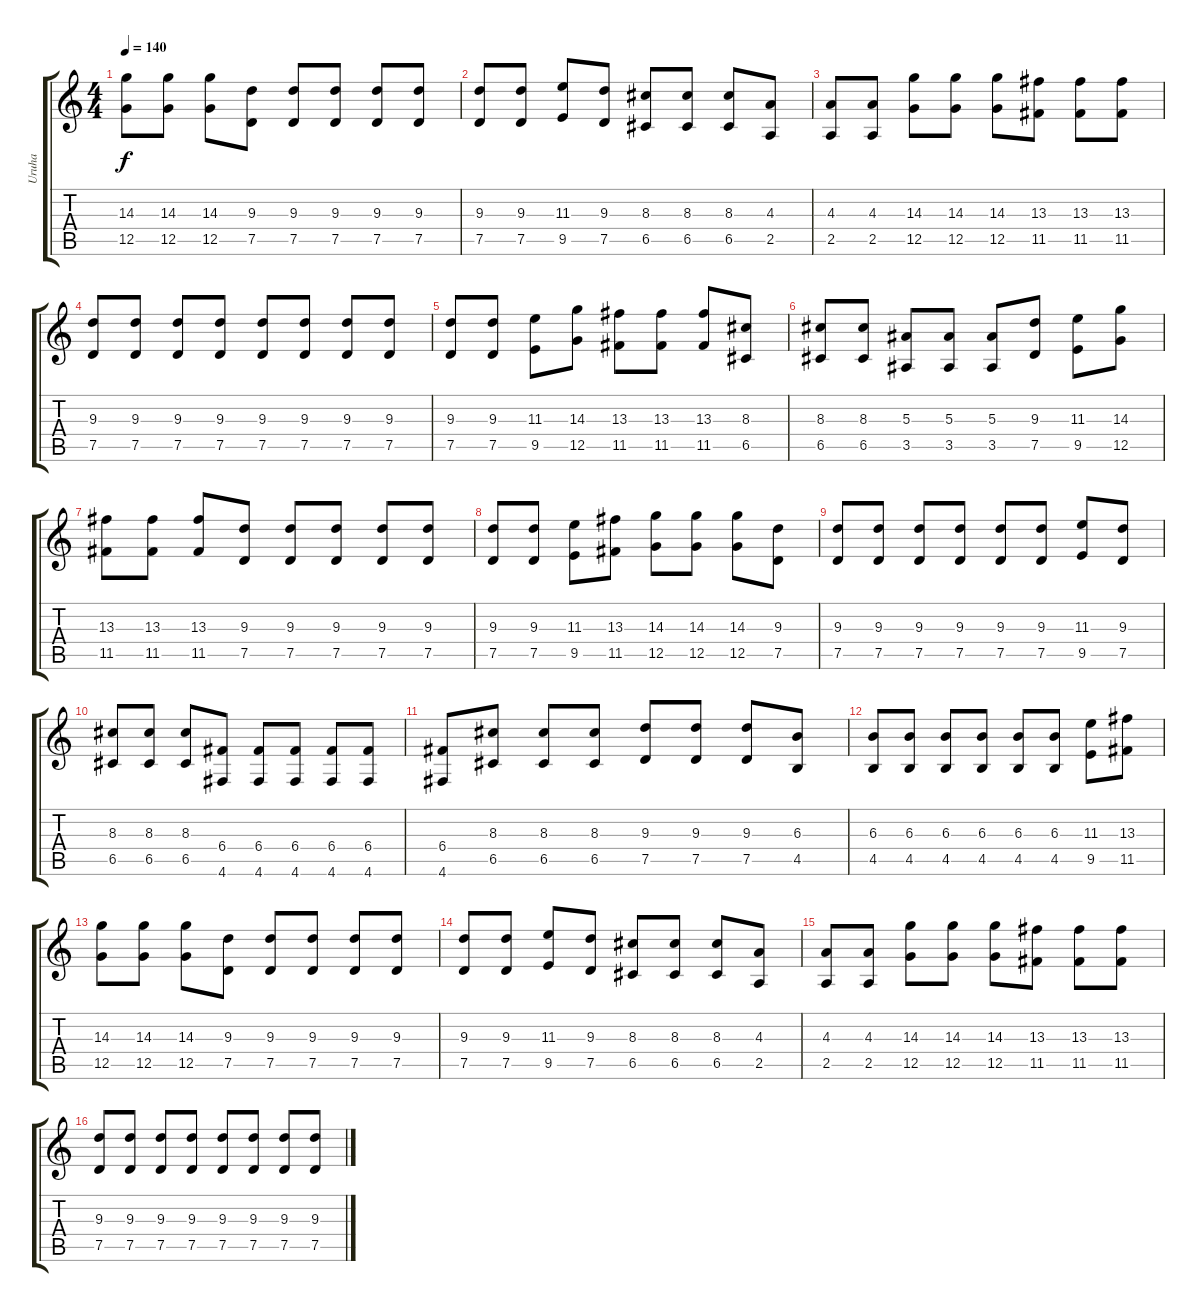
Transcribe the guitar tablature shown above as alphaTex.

\track ("Uruha" "Uruha") {instrument distortionguitar}
\staff {score tabs}
\tuning (D4 A3 F3 C3 G2 D2) {hide}
\ts (4 4)
\tempo 140
\clef g2
\ks c
(14.3 12.5).8{dy f} (14.3 12.5).8 (14.3 12.5).8 (9.3 7.5).8 (9.3 7.5).8 (9.3 7.5).8 (9.3 7.5).8 (9.3 7.5).8 |
(9.3 7.5).8 (9.3 7.5).8 (11.3 9.5).8 (9.3 7.5).8 (8.3 6.5).8 (8.3 6.5).8 (8.3 6.5).8 (4.3 2.5).8 |
(4.3 2.5).8 (4.3 2.5).8 (14.3 12.5).8 (14.3 12.5).8 (14.3 12.5).8 (13.3 11.5).8 (13.3 11.5).8 (13.3 11.5).8 |
(9.3 7.5).8 (9.3 7.5).8 (9.3 7.5).8 (9.3 7.5).8 (9.3 7.5).8 (9.3 7.5).8 (9.3 7.5).8 (9.3 7.5).8 |
(9.3 7.5).8 (9.3 7.5).8 (11.3 9.5).8 (14.3 12.5).8 (13.3 11.5).8 (13.3 11.5).8 (13.3 11.5).8 (8.3 6.5).8 |
(8.3 6.5).8 (8.3 6.5).8 (5.3 3.5).8 (5.3 3.5).8 (5.3 3.5).8 (9.3 7.5).8 (11.3 9.5).8 (14.3 12.5).8 |
(13.3 11.5).8 (13.3 11.5).8 (13.3 11.5).8 (9.3 7.5).8 (9.3 7.5).8 (9.3 7.5).8 (9.3 7.5).8 (9.3 7.5).8 |
(9.3 7.5).8 (9.3 7.5).8 (11.3 9.5).8 (13.3 11.5).8 (14.3 12.5).8 (14.3 12.5).8 (14.3 12.5).8 (9.3 7.5).8 |
(9.3 7.5).8 (9.3 7.5).8 (9.3 7.5).8 (9.3 7.5).8 (9.3 7.5).8 (9.3 7.5).8 (11.3 9.5).8 (9.3 7.5).8 |
(8.3 6.5).8 (8.3 6.5).8 (8.3 6.5).8 (6.4 4.6).8 (6.4 4.6).8 (6.4 4.6).8 (6.4 4.6).8 (6.4 4.6).8 |
(6.4 4.6).8 (8.3 6.5).8 (8.3 6.5).8 (8.3 6.5).8 (9.3 7.5).8 (9.3 7.5).8 (9.3 7.5).8 (6.3 4.5).8 |
(6.3 4.5).8 (6.3 4.5).8 (6.3 4.5).8 (6.3 4.5).8 (6.3 4.5).8 (6.3 4.5).8 (11.3 9.5).8 (13.3 11.5).8 |
(14.3 12.5).8 (14.3 12.5).8 (14.3 12.5).8 (9.3 7.5).8 (9.3 7.5).8 (9.3 7.5).8 (9.3 7.5).8 (9.3 7.5).8 |
(9.3 7.5).8 (9.3 7.5).8 (11.3 9.5).8 (9.3 7.5).8 (8.3 6.5).8 (8.3 6.5).8 (8.3 6.5).8 (4.3 2.5).8 |
(4.3 2.5).8 (4.3 2.5).8 (14.3 12.5).8 (14.3 12.5).8 (14.3 12.5).8 (13.3 11.5).8 (13.3 11.5).8 (13.3 11.5).8 |
(9.3 7.5).8 (9.3 7.5).8 (9.3 7.5).8 (9.3 7.5).8 (9.3 7.5).8 (9.3 7.5).8 (9.3 7.5).8 (9.3 7.5).8
